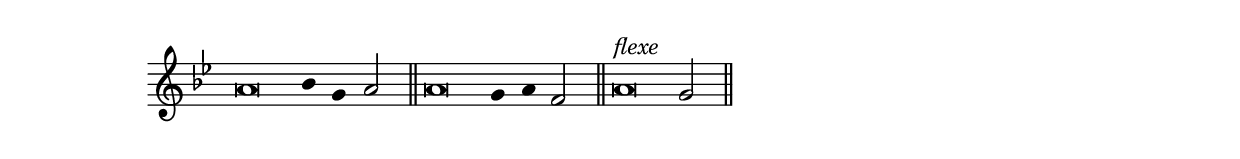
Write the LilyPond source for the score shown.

% DO NOT EDIT this file manually; it is automatically
% generated from Documentation/snippets/new
% Make any changes in Documentation/snippets/new/
% and then run scripts/auxiliar/makelsr.py
%
% This file is in the public domain.
%% Note: this file works from version 2.16.0
\version "2.16.0"

\header {
  lsrtags = "rhythms, vocal-music, ancient-notation, contexts-and-engravers, specific-notation"

  texidoc = "
This form of notation is used for the chant of the Psalms, where verses
aren't always the same length.

"
  doctitle = "Chant or psalms notation"
} % begin verbatim


stemOn = {
  \revert Staff.Stem #'transparent
  \revert Staff.Flag #'transparent
}

stemOff = {
  \override Staff.Stem #'transparent = ##t
  \override Staff.Flag #'transparent = ##t
}

\score {
  \new Staff \with { \remove "Time_signature_engraver" }
  {
    \key g \minor
    \cadenzaOn
    \stemOff a'\breve bes'4 g'4
    \stemOn a'2 \bar "||"
    \stemOff a'\breve g'4 a'4
    \stemOn f'2 \bar "||"
    \stemOff a'\breve^\markup { \italic flexe }
    \stemOn g'2 \bar "||"
  }
}
